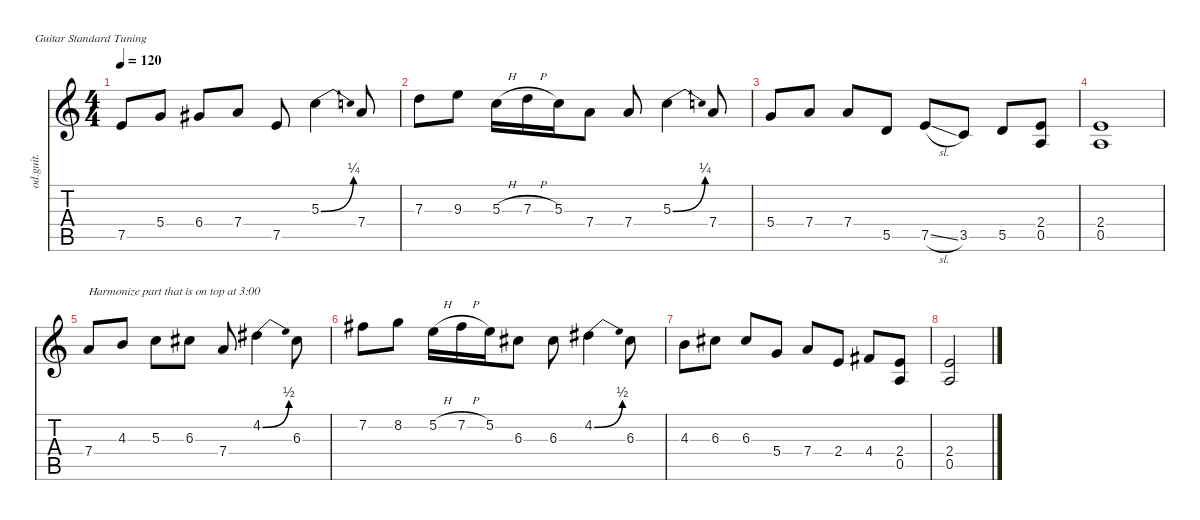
\defaultSystemsLayout 4
\hideDynamics
\bracketExtendMode nobrackets
\otherSystemsTrackNameOrientation horizontal
\track ("Overdriven Guitar" "od.guit.") {instrument overdrivenguitar}
\staff {score tabs}
\tuning (E4 B3 G3 D3 A2 E2)
\ts (4 4)
\tempo 120
\clef g2
\ks c
7.5.8{dy mf instrument overdrivenguitar beam Up} 5.4.8{beam Up} 6.4{acc #}.8{beam Up} 7.4.8{beam Up} 7.5.8{beam Up} 5.3{be (bend 0 0 14.399999999999999 1)}.4{beam Down} 7.4.8{beam Up} |
7.3.8{beam Down} 9.3.8{beam Down} 5.3{h}.16{beam Down} 7.3{h}.16{beam Down} 5.3.16{beam Down} 7.4.8{beam Down} 7.4.8{beam Up} 5.3{be (bend 0 0 14.399999999999999 1)}.4{beam Down} 7.4.8{beam Up} |
5.4.8{beam Up} 7.4.8{beam Up} 7.4.8{beam Up} 5.5.8{beam Up} 7.5{sl}.8{beam Up} 3.5.8{beam Up} 5.5.8{beam Up} (0.5 2.4).8{beam Up} |
(0.5 2.4).1{beam Up} |
7.4.8{txt "Harmonize part that is on top at 3:00" beam Up} 4.3.8{beam Up} 5.3.8{beam Down} 6.3{acc #}.8{beam Down} 7.4.8{beam Up} 4.2{be (bend 0 0 15.6 2) acc #}.4{beam Down} 6.3{acc #}.8{beam Down} |
7.2{acc #}.8{beam Down} 8.2.8{beam Down} 5.2{h}.16{beam Down} 7.2{h acc #}.16{beam Down} 5.2.16{beam Down} 6.3{acc #}.8{beam Down} 6.3{acc #}.8{beam Down} 4.2{be (bend 0 0 15 2) acc #}.4{beam Down} 6.3{acc #}.8{beam Down} |
4.3.8{beam Down} 6.3{acc #}.8{beam Down} 6.3{acc #}.8{beam Up} 5.4.8{beam Up} 7.4.8{beam Up} 2.4.8{beam Up} 4.4{acc #}.8{beam Up} (0.5 2.4).8{beam Up} |
(0.5 2.4).2{beam Up}
